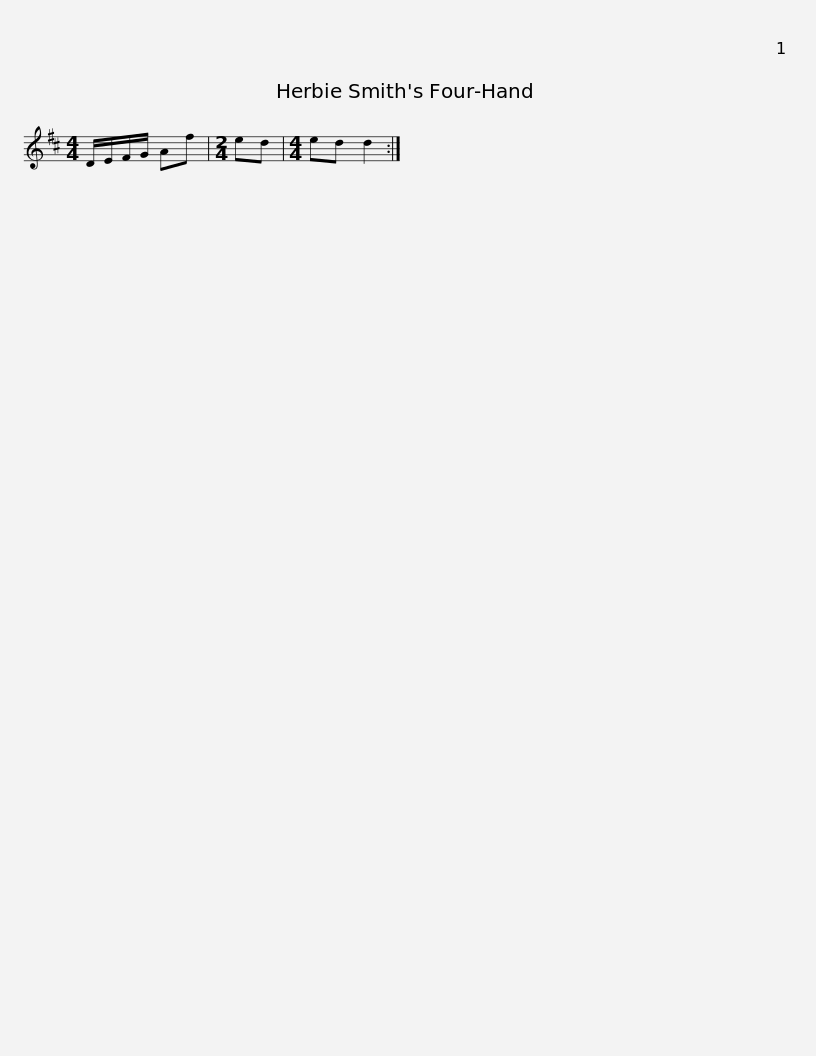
X:1
L:1/8
M:4/4
I:linebreak $
K:D
V:1 treble
V:1
 D/E/F/G/ Af |[M:2/4] ed |[M:4/4] ed d2 :| %3
